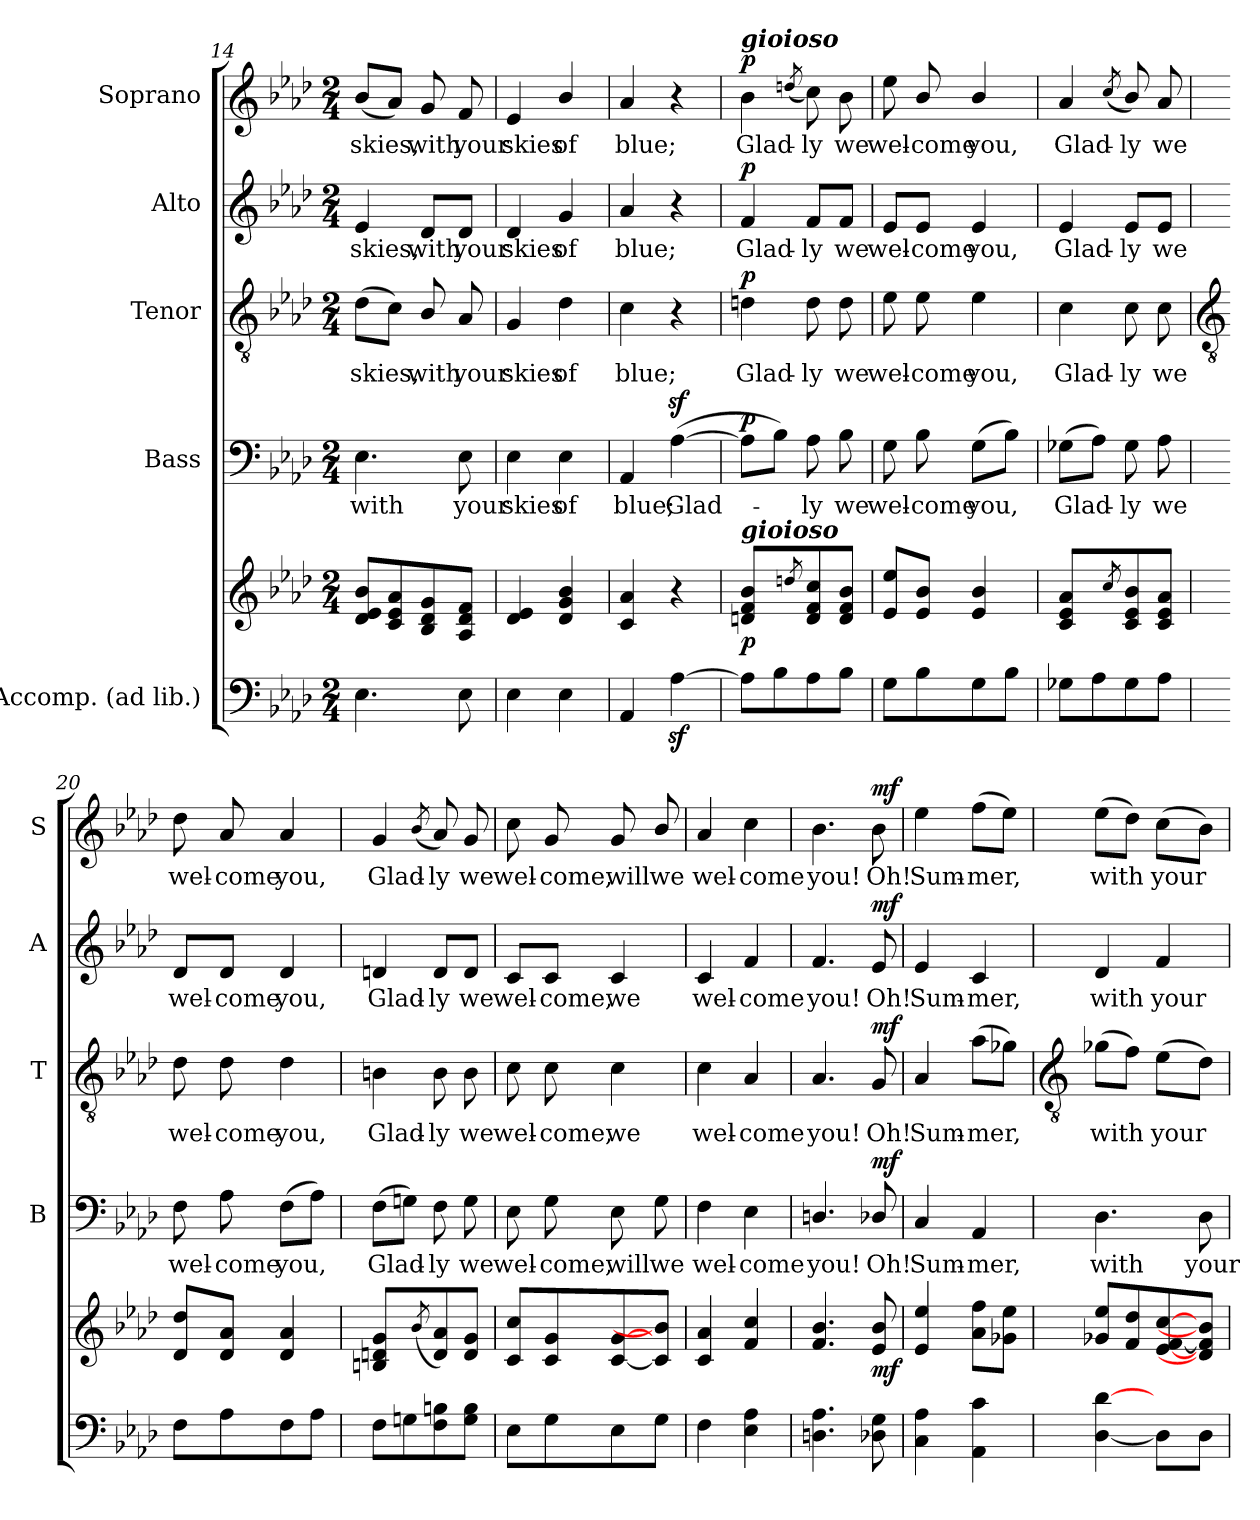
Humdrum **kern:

**kern	**kern	**dynam	**kern	**text	**dynam	**kern	**text	**dynam	**kern	**text	**dynam	**kern	**text	**dynam
*part5	*part5	*part5	*part4	*part4	*part4	*part3	*part3	*part3	*part2	*part2	*part2	*part1	*part1	*part1
*staff6	*staff5	*staff5/6	*staff4	*staff4	*staff4	*staff3	*staff3	*staff3	*staff2	*staff2	*staff2	*staff1	*staff1	*staff1
*I"Accomp. (ad lib.)	*	*	*I"Bass	*	*	*I"Tenor	*	*	*I"Alto	*	*	*I"Soprano	*	*
*	*	*	*I'B	*	*	*I'T	*	*	*I'A	*	*	*I'S	*	*
!!LO:LB:g=z
*clefF4	*clefG2	*	*clefF4	*	*	*clefGv2	*	*	*clefG2	*	*	*clefG2	*	*
*k[b-e-a-d-]	*k[b-e-a-d-]	*	*k[b-e-a-d-]	*	*	*k[b-e-a-d-]	*	*	*k[b-e-a-d-]	*	*	*k[b-e-a-d-]	*	*
*A-:	*A-:	*	*A-:	*	*	*A-:	*	*	*A-:	*	*	*A-:	*	*
*M2/4	*M2/4	*	*M2/4	*	*	*M2/4	*	*	*M2/4	*	*	*M2/4	*	*
=14	=14	=14	=14	=14	=14	=14	=14	=14	=14	=14	=14	=14	=14	=14
!	!	!	!	!LO:LY:b	!	!	!LO:LY:b	!	!	!LO:LY:b	!	!	!LO:LY:b	!
4.E-	8d- 8e- 8b-L	.	4.E-	with	.	(>8d-L	skies,	.	4e-	skies,	.	(<8b-L	skies,	.
.	8c 8e- 8a-	.	.	.	.	8cJ)	.	.	.	.	.	8a-J)	.	.
!	!	!	!	!	!	!	!LO:LY:b	!	!	!LO:LY:b	!	!	!LO:LY:b	!
.	8B- 8d- 8g	.	.	.	.	8B-/	with	.	8d-/L	with	.	8g	with	.
!	!	!	!	!LO:LY:b	!	!	!LO:LY:b	!	!	!LO:LY:b	!	!	!LO:LY:b	!
8E-	8A- 8d- 8fJ	.	8E-	your	.	8A-	your	.	8d-/J	your	.	8f	your	.
=15	=15	=15	=15	=15	=15	=15	=15	=15	=15	=15	=15	=15	=15	=15
!	!	!	!	!LO:LY:b	!	!	!LO:LY:b	!	!	!LO:LY:b	!	!	!LO:LY:b	!
4E-	4d- 4e-	.	4E-	skies	.	4G	skies	.	4d-	skies	.	4e-	skies	.
!	!	!	!	!LO:LY:b	!	!	!LO:LY:b	!	!	!LO:LY:b	!	!	!LO:LY:b	!
4E-	4d-/ 4g/ 4b-/	.	4E-	of	.	4d-	of	.	4g	of	.	4b-/	of	.
=16	=16	=16	=16	=16	=16	=16	=16	=16	=16	=16	=16	=16	=16	=16
!	!	!	!	!LO:LY:b	!	!	!LO:LY:b	!	!	!LO:LY:b	!	!	!LO:LY:b	!
4AA-	4c 4a-	.	4AA-	blue;	.	4c	blue;	.	4a-	blue;	.	4a-	blue;	.
!	!	!	!	!LO:LY:b	!	!	!	!	!	!	!	!	!	!
[4A-z>	4r	.	(>[4A-z<	Glad-	.	4r	.	.	4r	.	.	4r	.	.
=17	=17	=17	=17	=17	=17	=17	=17	=17	=17	=17	=17	=17	=17	=17
!	!	!	!	!	!	!	!	!	!	!	!	!LO:TX:a:Bi:t=gioioso	!	!
!	!LO:TX:a:Bi:t=gioioso	!	!	!	!	!	!	!	!	!	!	!	!	!
!	!	!LO:DY:b	!	!	!LO:DY:b	!	!LO:LY:b	!LO:DY:b	!	!LO:LY:b	!LO:DY:b	!	!LO:LY:b	!LO:DY:b
8A-L]	4dn 4f 4b-	p	8A-L]	.	p	4dn	Glad-	p	4f	Glad-	p	4b-	Glad-	p
8B-	.	.	8B-J)	.	.	.	.	.	.	.	.	.	.	.
.	8qddnL	.	.	.	.	.	.	.	.	.	.	(>8qddn	.	.
!	!	!	!	!LO:LY:b	!	!	!LO:LY:b	!	!	!LO:LY:b	!	!	!LO:LY:b	!
8A-	8d 8f 8cc	.	8A-	ly	.	8d	-ly	.	8f/L	-ly	.	8cc)	-ly	.
!	!	!	!	!LO:LY:b	!	!	!LO:LY:b	!	!	!LO:LY:b	!	!	!LO:LY:b	!
8B-J	8d 8f 8b-J	.	8B-	we	.	8d	we	.	8f/J	we	.	8b-	we	.
=18	=18	=18	=18	=18	=18	=18	=18	=18	=18	=18	=18	=18	=18	=18
!	!	!	!	!LO:LY:b	!	!	!LO:LY:b	!	!	!LO:LY:b	!	!	!LO:LY:b	!
8GL	8e- 8ee-L	.	8G	wel-	.	8e-	wel-	.	8e-/L	wel-	.	8ee-	wel-	.
!	!	!	!	!LO:LY:b	!	!	!LO:LY:b	!	!	!LO:LY:b	!	!	!LO:LY:b	!
8B-	8e-/ 8b-/J	.	8B-	-come	.	8e-	-come	.	8e-/J	-come	.	8b-/	-come	.
!	!	!	!	!LO:LY:b	!	!	!LO:LY:b	!	!	!LO:LY:b	!	!	!LO:LY:b	!
8G	4e-/ 4b-/	.	(>8GL	you,	.	4e-	you,	.	4e-	you,	.	4b-/	you,	.
8B-J	.	.	8B-J)	.	.	.	.	.	.	.	.	.	.	.
=19	=19	=19	=19	=19	=19	=19	=19	=19	=19	=19	=19	=19	=19	=19
!	!	!	!	!LO:LY:b	!	!	!LO:LY:b	!	!	!LO:LY:b	!	!	!LO:LY:b	!
8G-XL	4c 4e- 4a-	.	(>8G-XL	Glad-	.	4c	Glad-	.	4e-	Glad-	.	4a-	Glad-	.
8A-	.	.	8A-J)	.	.	.	.	.	.	.	.	.	.	.
.	8qcc/L	.	.	.	.	.	.	.	.	.	.	(<8qcc/	.	.
!	!	!	!	!LO:LY:b	!	!	!LO:LY:b	!	!	!LO:LY:b	!	!	!LO:LY:b	!
8G-	8c/ 8e-/ 8b-/	.	8G-	ly	.	8c	-ly	.	8e-/L	-ly	.	8b-/)	-ly	.
!	!	!	!	!LO:LY:b	!	!	!LO:LY:b	!	!	!LO:LY:b	!	!	!LO:LY:b	!
8A-J	8c 8e- 8a-J	.	8A-	we	.	8c	we	.	8e-/J	we	.	8a-	we	.
!!LO:LB:g=z
=20	=20	=20	=20	=20	=20	=20	=20	=20	=20	=20	=20	=20	=20	=20
*	*	*	*	*	*	*clefGv2	*	*	*	*	*	*	*	*
!	!	!	!	!LO:LY:b	!	!	!LO:LY:b	!	!	!LO:LY:b	!	!	!LO:LY:b	!
8FL	8d- 8dd-L	.	8F	wel-	.	8d-	wel-	.	8d-/L	wel-	.	8dd-	wel-	.
!	!	!	!	!LO:LY:b	!	!	!LO:LY:b	!	!	!LO:LY:b	!	!	!LO:LY:b	!
8A-	8d- 8a-J	.	8A-	-come	.	8d-	-come	.	8d-/J	-come	.	8a-	-come	.
!	!	!	!	!LO:LY:b	!	!	!LO:LY:b	!	!	!LO:LY:b	!	!	!LO:LY:b	!
8F	4d- 4a-	.	(>8FL	you,	.	4d-	you,	.	4d-	you,	.	4a-	you,	.
8A-J	.	.	8A-J)	.	.	.	.	.	.	.	.	.	.	.
=21	=21	=21	=21	=21	=21	=21	=21	=21	=21	=21	=21	=21	=21	=21
!	!	!	!	!LO:LY:b	!	!	!LO:LY:b	!	!	!LO:LY:b	!	!	!LO:LY:b	!
8FL	4Bn 4dn 4g	.	(>8FL	Glad-	.	4Bn	Glad-	.	4dn	Glad-	.	4g	Glad-	.
8Gn	.	.	8GnJ)	.	.	.	.	.	.	.	.	.	.	.
.	(8qb-/L	.	.	.	.	.	.	.	.	.	.	(<8qb-/	.	.
!	!	!	!	!LO:LY:b	!	!	!LO:LY:b	!	!	!LO:LY:b	!	!	!LO:LY:b	!
8F 8Bn	8d 8a-)	.	8F	ly	.	8B	-ly	.	8d/L	-ly	.	8a-)	-ly	.
!	!	!	!	!LO:LY:b	!	!	!LO:LY:b	!	!	!LO:LY:b	!	!	!LO:LY:b	!
8G 8BJ	8d 8gJ	.	8G	we	.	8B	we	.	8d/J	we	.	8g	we	.
=22	=22	=22	=22	=22	=22	=22	=22	=22	=22	=22	=22	=22	=22	=22
!	!	!	!	!LO:LY:b	!	!	!LO:LY:b	!	!	!LO:LY:b	!	!	!LO:LY:b	!
8E-L	8c 8ccL	.	8E-	wel-	.	8c	wel-	.	8c/L	wel-	.	8cc	wel-	.
!	!	!	!	!LO:LY:b	!	!	!LO:LY:b	!	!	!LO:LY:b	!	!	!LO:LY:b	!
8G	8c 8g	.	8G	-come,	.	8c	-come,	.	8c/J	-come,	.	8g	-come,	.
!	!	!	!	!LO:LY:b	!	!	!LO:LY:b	!	!	!LO:LY:b	!	!	!LO:LY:b	!
8E-	[8c [8g	.	8E-	will	.	4c	we	.	4c	we	.	8g	will	.
!	!	!	!	!LO:LY:b	!	!	!	!	!	!	!	!	!LO:LY:b	!
8GJ	8c] 8b-]J	.	8G	we	.	.	.	.	.	.	.	8b-/	we	.
=23	=23	=23	=23	=23	=23	=23	=23	=23	=23	=23	=23	=23	=23	=23
!	!	!	!	!LO:LY:b	!	!	!LO:LY:b	!	!	!LO:LY:b	!	!	!LO:LY:b	!
4F	4c 4a-	.	4F	wel-	.	4c	wel-	.	4c	wel-	.	4a-	wel-	.
!	!	!	!	!LO:LY:b	!	!	!LO:LY:b	!	!	!LO:LY:b	!	!	!LO:LY:b	!
4E- 4A-	4f 4cc	.	4E-	-come	.	4A-	-come	.	4f	-come	.	4cc	-come	.
=24	=24	=24	=24	=24	=24	=24	=24	=24	=24	=24	=24	=24	=24	=24
!	!	!	!	!LO:LY:b	!	!	!LO:LY:b	!	!	!LO:LY:b	!	!	!LO:LY:b	!
4.Dn\ 4.A-\	4.f 4.b-	.	4.Dn/	you!	.	4.A-	you!	.	4.f	you!	.	4.b-	you!	.
!	!	!LO:DY:b	!	!LO:LY:b	!LO:DY:b	!	!LO:LY:b	!LO:DY:b	!	!LO:LY:b	!LO:DY:b	!	!LO:LY:b	!LO:DY:b
8D-X\ 8G\	8e- 8b-	mf	8D-X/	Oh!	mf	8G	Oh!	mf	8e-	Oh!	mf	8b-	Oh!	mf
=25	=25	=25	=25	=25	=25	=25	=25	=25	=25	=25	=25	=25	=25	=25
!	!	!	!	!LO:LY:b	!	!	!LO:LY:b	!	!	!LO:LY:b	!	!	!LO:LY:b	!
4C 4A-	4e- 4ee-	.	4C	Sum-	.	4A-	Sum-	.	4e-	Sum-	.	4ee-	Sum-	.
!	!	!	!	!LO:LY:b	!	!	!LO:LY:b	!	!	!LO:LY:b	!	!	!LO:LY:b	!
4AA- 4c	8a- 8ffL	.	4AA-	-mer,	.	(>8a-L	-mer,	.	4c	-mer,	.	(>8ffL	-mer,	.
.	8g-X 8ee-J	.	.	.	.	8g-XJ)	.	.	.	.	.	8ee-J)	.	.
!!LO:LB:g=z
=26	=26	=26	=26	=26	=26	=26	=26	=26	=26	=26	=26	=26	=26	=26
*	*	*	*	*	*	*clefGv2	*	*	*	*	*	*	*	*
!	!	!	!	!LO:LY:b	!	!	!LO:LY:b	!	!	!LO:LY:b	!	!	!LO:LY:b	!
[4D- [4d-	8g-X 8ee-L	.	4.D-	with	.	(>8g-XL	with	.	4d-	with	.	(>8ee-L	with	.
.	8f 8dd-	.	.	.	.	8fJ)	.	.	.	.	.	8dd-J)	.	.
!	!	!	!	!	!	!	!LO:LY:b	!	!	!LO:LY:b	!	!	!LO:LY:b	!
8D-L]	[8e- [8f [8cc	.	.	.	.	(>8e-L	your	.	4f	your	.	(>8ccL	your	.
!	!	!	!	!LO:LY:b	!	!	!	!	!	!	!	!	!	!
8D-J	8d-] 8f] 8b-]J	.	8D-	your	.	8d-J)	.	.	.	.	.	8b-J)	.	.
=	=	=	=	=	=	=	=	=	=	=	=	=	=	=
*-	*-	*-	*-	*-	*-	*-	*-	*-	*-	*-	*-	*-	*-	*-
